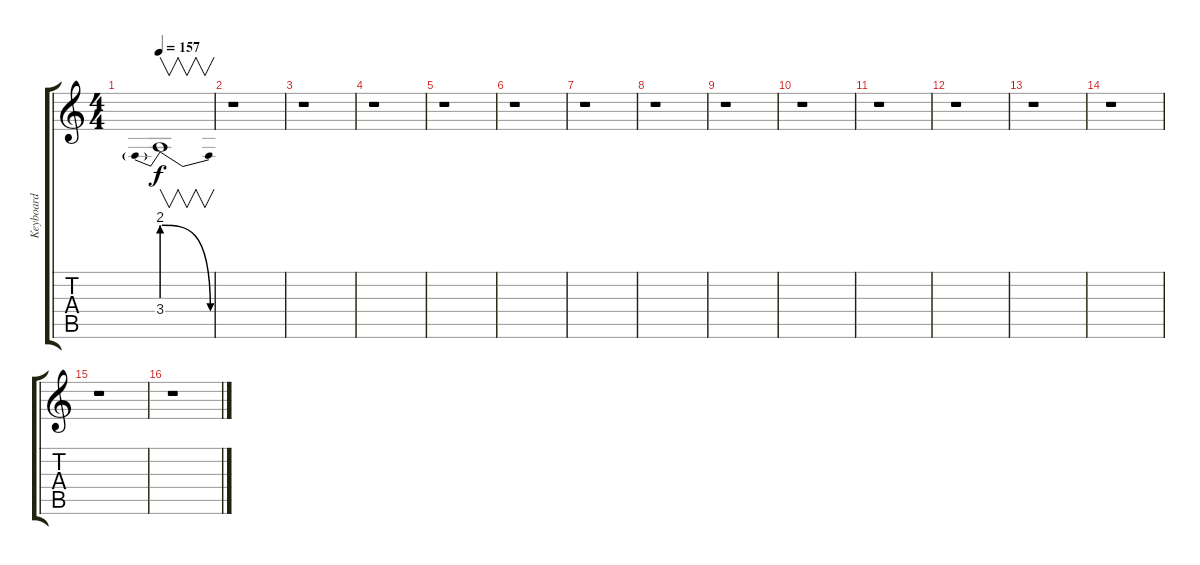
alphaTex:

\track ("Keyboard" "Keyboard") {instrument lead1square}
\staff {score tabs}
\tuning (E4 B3 G3 D3 A2 E2) {hide}
\ts (4 4)
\tempo 157
\clef g2
\ks c
3.4{be (prebendrelease 0 8 60 0)}.1{v dy f} |
r.1 |
r.1 |
r.1 |
r.1 |
r.1 |
r.1 |
r.1 |
r.1 |
r.1 |
r.1 |
r.1 |
r.1 |
r.1 |
r.1 |
r.1
